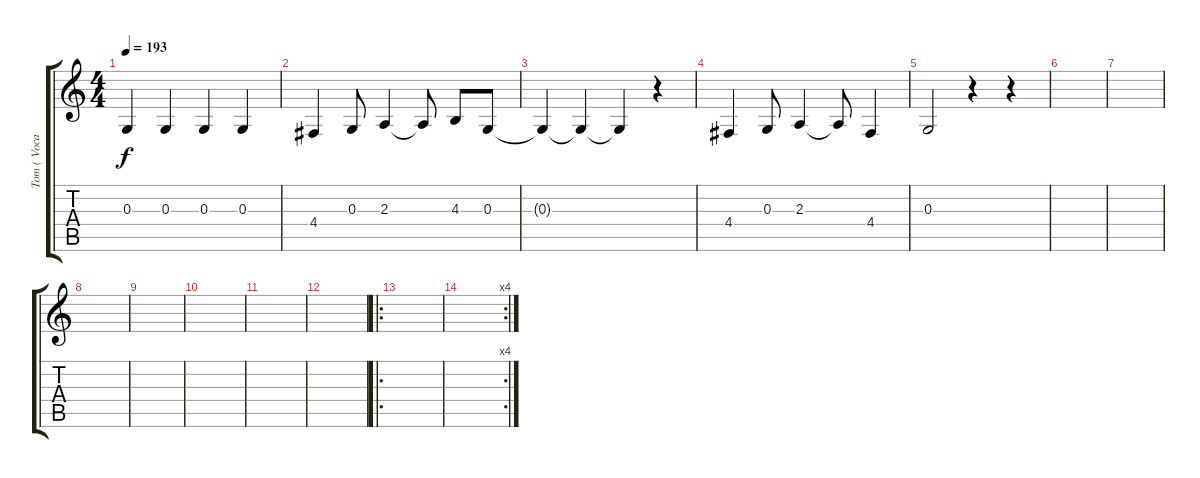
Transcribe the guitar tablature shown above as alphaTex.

\track ("Tom ( Vocals)" "Tom ( Voca") {instrument lead2sawtooth}
\staff {score tabs}
\tuning (E4 B3 G3 D3 A2 E2) {hide}
\ts (4 4)
\tempo 193
\clef g2
\ks c
0.3.4{dy f} 0.3.4 0.3.4 0.3.4 |
4.4.4 0.3.8 2.3.4 2.3{t}.8 4.3.8 0.3.8 |
0.3{t}.4 0.3{t}.4 0.3{t}.4 r.4 |
4.4.4 0.3.8 2.3.4 2.3{t}.8 4.4.4 |
0.3.2 r.4 r.4 |
|
|
|
|
|
|
|
\ro
|
\rc 4
